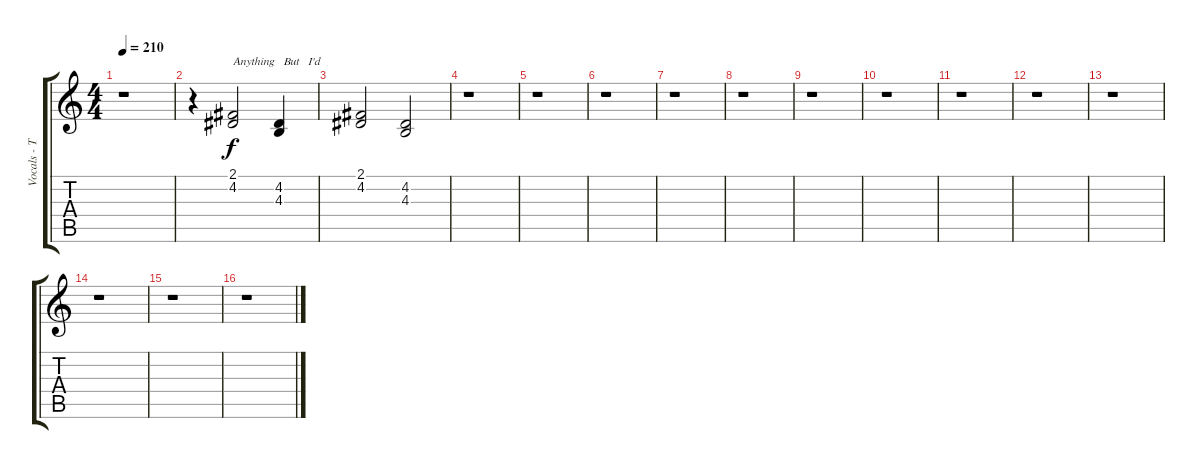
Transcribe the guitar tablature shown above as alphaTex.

\track ("Vocals - Tom " "Vocals - T") {instrument tenorsax}
\staff {score tabs}
\tuning (E4 B3 G3 D3 A2 E2) {hide}
\ts (4 4)
\tempo 210
\clef g2
\ks c
r.1{dy f} |
r.4 (2.1 4.2).2{txt "Anything   But   I'd"} (4.2 4.3).4 |
(2.1 4.2).2 (4.2 4.3).2 |
r.1 |
r.1 |
r.1 |
r.1 |
r.1 |
r.1 |
r.1 |
r.1 |
r.1 |
r.1 |
r.1 |
r.1 |
r.1
